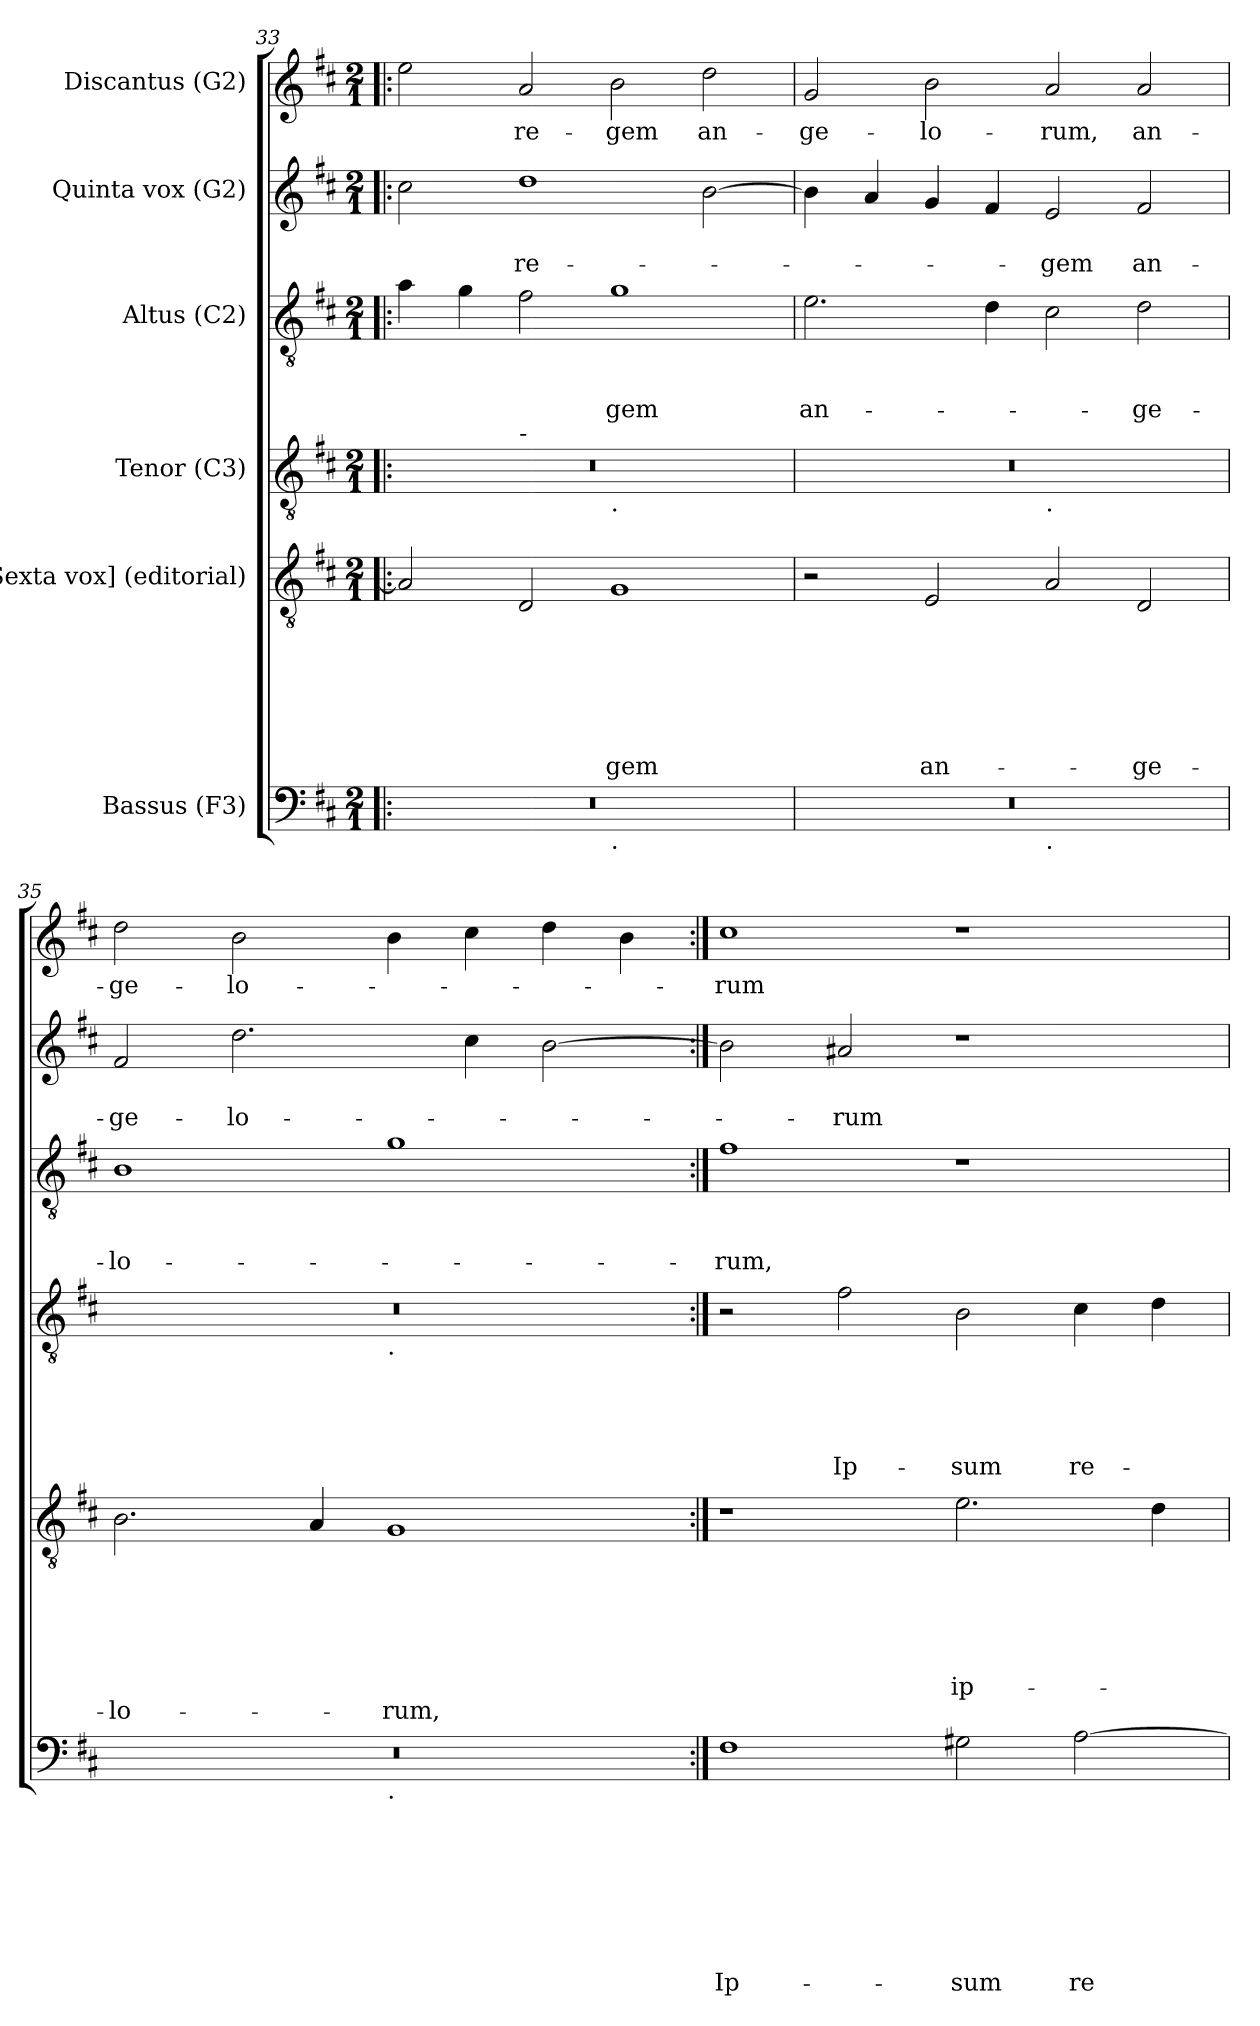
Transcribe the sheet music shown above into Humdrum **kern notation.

**kern	**text	**text	**text	**text	**text	**text	**text	**text	**kern	**text	**text	**text	**text	**text	**text	**text	**kern	**text	**text	**text	**text	**text	**kern	**text	**text	**text	**kern	**text	**text	**kern	**text
*part6	*part6	*part6	*part6	*part6	*part6	*part6	*part6	*part6	*part5	*part5	*part5	*part5	*part5	*part5	*part5	*part5	*part4	*part4	*part4	*part4	*part4	*part4	*part3	*part3	*part3	*part3	*part2	*part2	*part2	*part1	*part1
*staff6	*staff6	*staff6	*staff6	*staff6	*staff6	*staff6	*staff6	*staff6	*staff5	*staff5	*staff5	*staff5	*staff5	*staff5	*staff5	*staff5	*staff4	*staff4	*staff4	*staff4	*staff4	*staff4	*staff3	*staff3	*staff3	*staff3	*staff2	*staff2	*staff2	*staff1	*staff1
*I"Bassus (F3)	*	*	*	*	*	*	*	*	*I"[Sexta vox] (editorial)	*	*	*	*	*	*	*	*I"Tenor (C3)	*	*	*	*	*	*I"Altus (C2)	*	*	*	*I"Quinta vox (G2)	*	*	*I"Discantus (G2)	*
!!LO:LB:g=z
*clefF4	*	*	*	*	*	*	*	*	*clefGv2	*	*	*	*	*	*	*	*clefGv2	*	*	*	*	*	*clefGv2	*	*	*	*clefG2	*	*	*clefG2	*
*k[f#c#]	*	*	*	*	*	*	*	*	*k[f#c#]	*	*	*	*	*	*	*	*k[f#c#]	*	*	*	*	*	*k[f#c#]	*	*	*	*k[f#c#]	*	*	*k[f#c#]	*
*D:	*	*	*	*	*	*	*	*	*D:	*	*	*	*	*	*	*	*D:	*	*	*	*	*	*D:	*	*	*	*D:	*	*	*D:	*
*M2/1	*	*	*	*	*	*	*	*	*M2/1	*	*	*	*	*	*	*	*M2/1	*	*	*	*	*	*M2/1	*	*	*	*M2/1	*	*	*M2/1	*
=33!|:	=33!|:	=33!|:	=33!|:	=33!|:	=33!|:	=33!|:	=33!|:	=33!|:	=33!|:	=33!|:	=33!|:	=33!|:	=33!|:	=33!|:	=33!|:	=33!|:	=33!|:	=33!|:	=33!|:	=33!|:	=33!|:	=33!|:	=33!|:	=33!|:	=33!|:	=33!|:	=33!|:	=33!|:	=33!|:	=33!|:	=33!|:
*^	*	*	*	*	*	*	*	*	*	*	*	*	*	*	*	*	*^	*	*	*	*	*	*	*	*	*	*	*	*	*	*
*	*	*	*	*	*	*	*	*	*	*	*	*	*	*	*	*	*	*	*^	*	*	*	*	*	*	*	*	*	*	*	*	*	*
0r	1ryy	.	.	.	.	.	.	.	.	2A/]	.	.	.	.	.	.	.	0r	2ryy	1ryy	.	.	.	.	.	4a\	.	.	.	2cc#\	.	.	2ee\	.
.	.	.	.	.	.	.	.	.	.	.	.	.	.	.	.	.	.	.	.	.	.	.	.	.	.	4g\	.	.	.	.	.	.	.	.
!	!	!	!	!	!	!	!	!	!	!	!	!	!	!	!	!	!	!	!LO:TX:a:t=-	!	!	!	!	!	!	!	!	!	!	!	!	!	!	!
!	!	!	!	!	!	!	!	!	!	!	!	!	!	!	!	!	!	!	!	!	!	!	!	!	!	!	!	!	!	!	!	!LO:LY:b	!	!LO:LY:b
.	.	.	.	.	.	.	.	.	.	2D/	.	.	.	.	.	.	.	.	1.ryy	.	.	.	.	.	.	2f#\	.	.	.	1dd	.	re-	2a/	re-
!	!	!	!	!	!	!	!	!	!	!	!	!	!	!	!	!	!	!	!	!LO:TX:b:t=.	!	!	!	!	!	!	!	!	!	!	!	!	!	!
!	!LO:TX:b:t=.	!	!	!	!	!	!	!	!	!	!	!	!	!	!	!	!	!	!	!	!	!	!	!	!	!	!	!	!	!	!	!	!	!
!	!	!	!	!	!	!	!	!	!	!	!	!	!	!	!	!	!LO:LY:b	!	!	!	!	!	!	!	!	!	!	!	!LO:LY:b	!	!	!	!	!LO:LY:b
.	1ryy	.	.	.	.	.	.	.	.	1G	.	.	.	.	.	.	gem	.	.	1ryy	.	.	.	.	.	1g	.	.	-gem	.	.	.	2b\	-gem
!	!	!	!	!	!	!	!	!	!	!	!	!	!	!	!	!	!	!	!	!	!	!	!	!	!	!	!	!	!	!	!	!	!	!LO:LY:b
.	.	.	.	.	.	.	.	.	.	.	.	.	.	.	.	.	.	.	.	.	.	.	.	.	.	.	.	.	.	[>2b\	.	.	2dd\	an-
=34	=34	=34	=34	=34	=34	=34	=34	=34	=34	=34	=34	=34	=34	=34	=34	=34	=34	=34	=34	=34	=34	=34	=34	=34	=34	=34	=34	=34	=34	=34	=34	=34	=34	=34
!	!	!	!	!	!	!	!	!	!	!	!	!	!	!	!	!	!	!	!	!	!	!	!	!	!	!	!	!	!LO:LY:b	!	!	!	!	!LO:LY:b
*	*	*	*	*	*	*	*	*	*	*	*	*	*	*	*	*	*	*	*v	*v	*	*	*	*	*	*	*	*	*	*	*	*	*	*
0r	1ryy	.	.	.	.	.	.	.	.	2r	.	.	.	.	.	.	.	0r	1ryy	.	.	.	.	.	2.e\	.	.	an-	4b\]	.	.	2g/	-ge-
.	.	.	.	.	.	.	.	.	.	.	.	.	.	.	.	.	.	.	.	.	.	.	.	.	.	.	.	.	4a/	.	.	.	.
!	!	!	!	!	!	!	!	!	!	!	!	!	!	!	!	!	!LO:LY:b	!	!	!	!	!	!	!	!	!	!	!	!	!	!	!	!LO:LY:b
.	.	.	.	.	.	.	.	.	.	2E/	.	.	.	.	.	.	an-	.	.	.	.	.	.	.	.	.	.	.	4g/	.	.	2b\	-lo-
.	.	.	.	.	.	.	.	.	.	.	.	.	.	.	.	.	.	.	.	.	.	.	.	.	4d\	.	.	.	4f#/	.	.	.	.
!	!	!	!	!	!	!	!	!	!	!	!	!	!	!	!	!	!	!	!LO:TX:b:t=.	!	!	!	!	!	!	!	!	!	!	!	!	!	!
!	!LO:TX:b:t=.	!	!	!	!	!	!	!	!	!	!	!	!	!	!	!	!	!	!	!	!	!	!	!	!	!	!	!	!	!	!	!	!
!	!	!	!	!	!	!	!	!	!	!	!	!	!	!	!	!	!	!	!	!	!	!	!	!	!	!	!	!	!	!	!LO:LY:b	!	!LO:LY:b
.	1ryy	.	.	.	.	.	.	.	.	2A/	.	.	.	.	.	.	.	.	1ryy	.	.	.	.	.	2c#\	.	.	.	2e/	.	-gem	2a/	-rum,
!	!	!	!	!	!	!	!	!	!	!	!	!	!	!	!	!	!LO:LY:b	!	!	!	!	!	!	!	!	!	!	!LO:LY:b	!	!	!LO:LY:b	!	!LO:LY:b
.	.	.	.	.	.	.	.	.	.	2D/	.	.	.	.	.	.	-ge-	.	.	.	.	.	.	.	2d\	.	.	-ge-	2f#/	.	an-	2a/	an-
=35	=35	=35	=35	=35	=35	=35	=35	=35	=35	=35	=35	=35	=35	=35	=35	=35	=35	=35	=35	=35	=35	=35	=35	=35	=35	=35	=35	=35	=35	=35	=35	=35	=35
!	!	!	!	!	!	!	!	!	!	!	!	!	!	!	!	!	!LO:LY:b	!	!	!	!	!	!	!	!	!	!	!LO:LY:b	!	!	!LO:LY:b	!	!LO:LY:b
0r	1ryy	.	.	.	.	.	.	.	.	2.B\	.	.	.	.	.	.	-lo-	0r	1ryy	.	.	.	.	.	1B	.	.	-lo-	2f#/	.	-ge-	2dd\	-ge-
!	!	!	!	!	!	!	!	!	!	!	!	!	!	!	!	!	!	!	!	!	!	!	!	!	!	!	!	!	!	!	!LO:LY:b	!	!LO:LY:b
.	.	.	.	.	.	.	.	.	.	.	.	.	.	.	.	.	.	.	.	.	.	.	.	.	.	.	.	.	2.dd\	.	-lo-	2b\	-lo-
.	.	.	.	.	.	.	.	.	.	4A/	.	.	.	.	.	.	.	.	.	.	.	.	.	.	.	.	.	.	.	.	.	.	.
!	!	!	!	!	!	!	!	!	!	!	!	!	!	!	!	!	!	!	!LO:TX:b:t=.	!	!	!	!	!	!	!	!	!	!	!	!	!	!
!	!LO:TX:b:t=.	!	!	!	!	!	!	!	!	!	!	!	!	!	!	!	!	!	!	!	!	!	!	!	!	!	!	!	!	!	!	!	!
!	!	!	!	!	!	!	!	!	!	!	!	!	!	!	!	!	!LO:LY:b	!	!	!	!	!	!	!	!	!	!	!	!	!	!	!	!
.	1ryy	.	.	.	.	.	.	.	.	1G	.	.	.	.	.	.	-rum,	.	1ryy	.	.	.	.	.	1g	.	.	.	.	.	.	4b\	.
.	.	.	.	.	.	.	.	.	.	.	.	.	.	.	.	.	.	.	.	.	.	.	.	.	.	.	.	.	4cc#\	.	.	4cc#\	.
.	.	.	.	.	.	.	.	.	.	.	.	.	.	.	.	.	.	.	.	.	.	.	.	.	.	.	.	.	[>2b\	.	.	4dd\	.
.	.	.	.	.	.	.	.	.	.	.	.	.	.	.	.	.	.	.	.	.	.	.	.	.	.	.	.	.	.	.	.	4b\	.
=36:|!	=36:|!	=36:|!	=36:|!	=36:|!	=36:|!	=36:|!	=36:|!	=36:|!	=36:|!	=36:|!	=36:|!	=36:|!	=36:|!	=36:|!	=36:|!	=36:|!	=36:|!	=36:|!	=36:|!	=36:|!	=36:|!	=36:|!	=36:|!	=36:|!	=36:|!	=36:|!	=36:|!	=36:|!	=36:|!	=36:|!	=36:|!	=36:|!	=36:|!
!	!	!	!	!	!	!	!	!	!LO:LY:b	!	!	!	!	!	!	!	!	!	!	!	!	!	!	!	!	!	!	!LO:LY:b	!	!	!	!	!LO:LY:b
*v	*v	*	*	*	*	*	*	*	*	*	*	*	*	*	*	*	*	*v	*v	*	*	*	*	*	*	*	*	*	*	*	*	*	*
1F#	.	.	.	.	.	.	.	Ip-	1r	.	.	.	.	.	.	.	2r	.	.	.	.	.	1f#	.	.	-rum,	2b\]	.	.	1cc#	-rum
!	!	!	!	!	!	!	!	!	!	!	!	!	!	!	!	!	!	!	!	!	!	!LO:LY:b	!	!	!	!	!	!	!LO:LY:b	!	!
.	.	.	.	.	.	.	.	.	.	.	.	.	.	.	.	.	2f#\	.	.	.	.	Ip-	.	.	.	.	2a#X/	.	-rum	.	.
!	!	!	!	!	!	!	!	!LO:LY:b	!	!	!	!	!	!	!LO:LY:b	!	!	!	!	!	!	!LO:LY:b	!	!	!	!	!	!	!	!	!
2G#X\	.	.	.	.	.	.	.	-sum	2.e\	.	.	.	.	.	-ip-	.	2B\	.	.	.	.	-sum	1r	.	.	.	1r	.	.	1r	.
!	!	!	!	!	!	!	!	!LO:LY:b	!	!	!	!	!	!	!	!	!	!	!	!	!	!LO:LY:b	!	!	!	!	!	!	!	!	!
[>2A\	.	.	.	.	.	.	.	re-	.	.	.	.	.	.	.	.	4c#\	.	.	.	.	re-	.	.	.	.	.	.	.	.	.
.	.	.	.	.	.	.	.	.	4d\	.	.	.	.	.	.	.	4d\	.	.	.	.	.	.	.	.	.	.	.	.	.	.
=	=	=	=	=	=	=	=	=	=	=	=	=	=	=	=	=	=	=	=	=	=	=	=	=	=	=	=	=	=	=	=
*-	*-	*-	*-	*-	*-	*-	*-	*-	*-	*-	*-	*-	*-	*-	*-	*-	*-	*-	*-	*-	*-	*-	*-	*-	*-	*-	*-	*-	*-	*-	*-
